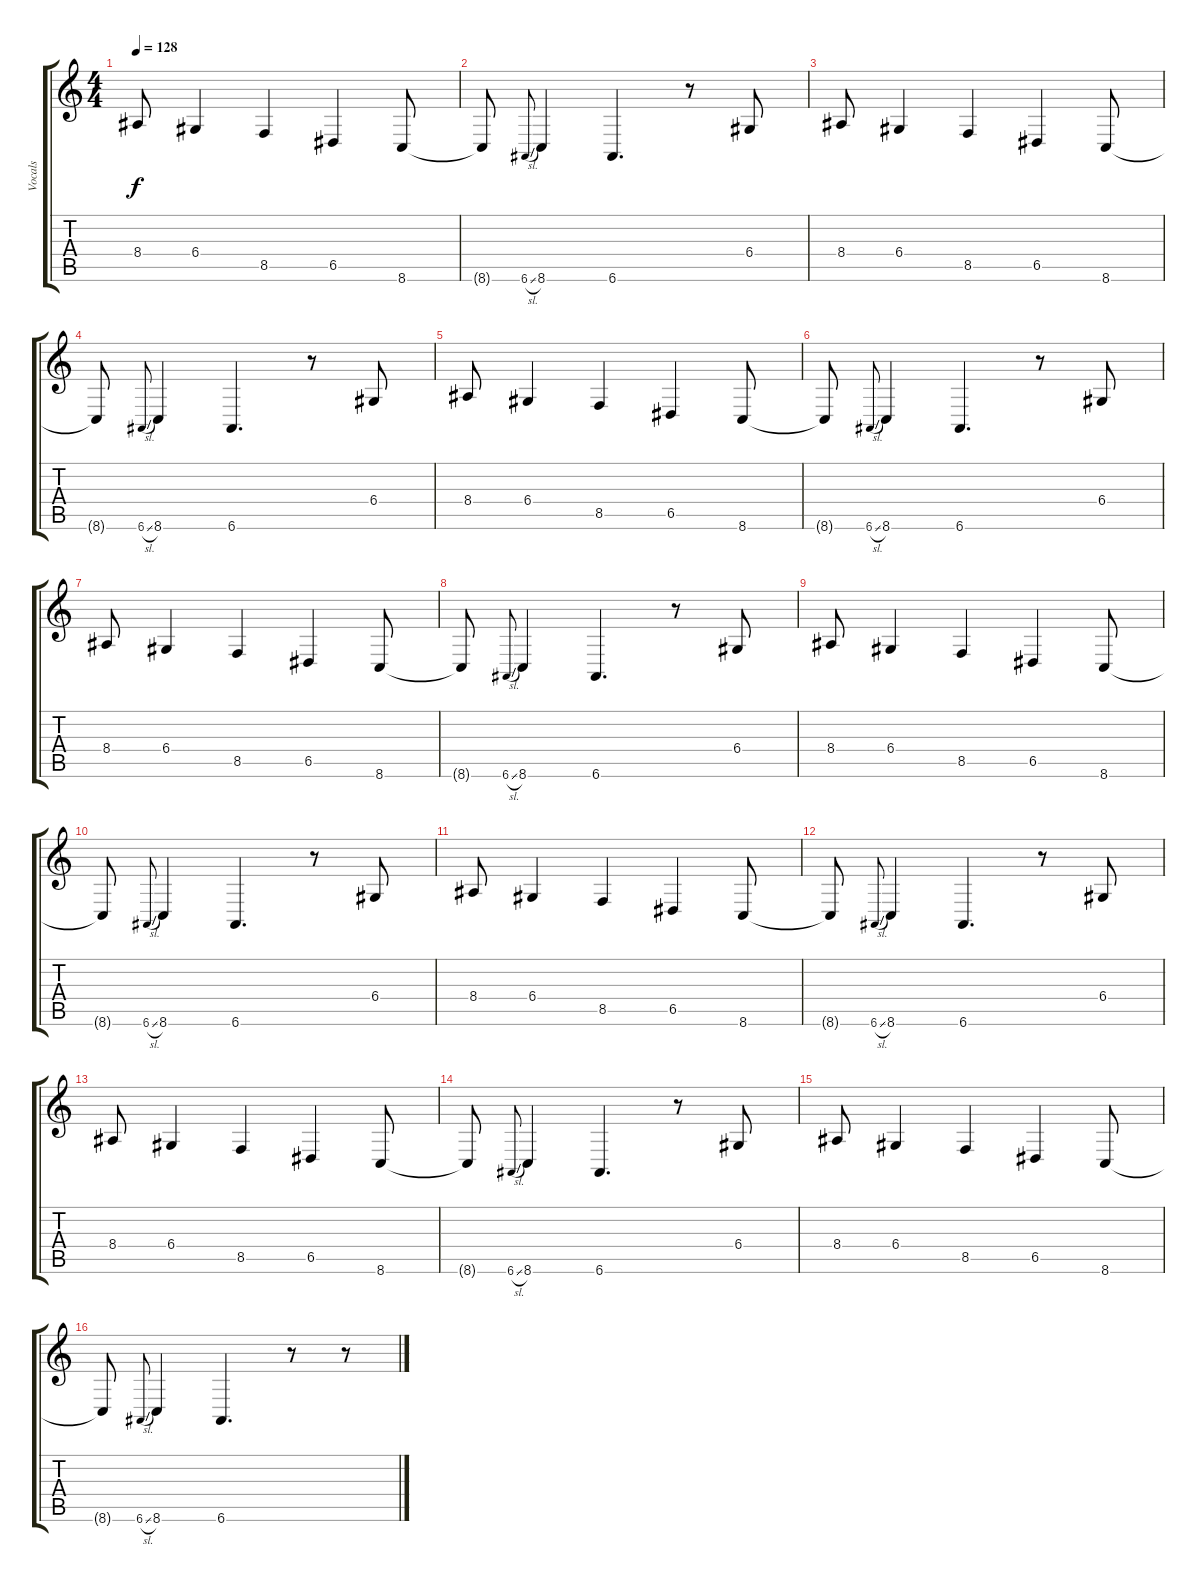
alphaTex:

\track ("Vocals" "Vocals") {instrument tuba}
\staff {score tabs}
\tuning (E4 B3 G3 D3 A2 E2) {hide}
\ts (4 4)
\tempo 128
\clef g2
\ks c
8.4.8{dy f} 6.4.4 8.5.4 6.5.4 8.6.8 |
8.6{t}.8 6.6{sl}.8{gr onbeat} 8.6.4 6.6.4{d} r.8 6.4.8 |
8.4.8 6.4.4 8.5.4 6.5.4 8.6.8 |
8.6{t}.8 6.6{sl}.8{gr onbeat} 8.6.4 6.6.4{d} r.8 6.4.8 |
8.4.8 6.4.4 8.5.4 6.5.4 8.6.8 |
8.6{t}.8 6.6{sl}.8{gr onbeat} 8.6.4 6.6.4{d} r.8 6.4.8 |
8.4.8 6.4.4 8.5.4 6.5.4 8.6.8 |
8.6{t}.8 6.6{sl}.8{gr onbeat} 8.6.4 6.6.4{d} r.8 6.4.8 |
8.4.8 6.4.4 8.5.4 6.5.4 8.6.8 |
8.6{t}.8 6.6{sl}.8{gr onbeat} 8.6.4 6.6.4{d} r.8 6.4.8 |
8.4.8 6.4.4 8.5.4 6.5.4 8.6.8 |
8.6{t}.8 6.6{sl}.8{gr onbeat} 8.6.4 6.6.4{d} r.8 6.4.8 |
8.4.8 6.4.4 8.5.4 6.5.4 8.6.8 |
8.6{t}.8 6.6{sl}.8{gr onbeat} 8.6.4 6.6.4{d} r.8 6.4.8 |
8.4.8 6.4.4 8.5.4 6.5.4 8.6.8 |
8.6{t}.8 6.6{sl}.8{gr onbeat} 8.6.4 6.6.4{d} r.8 r.8
